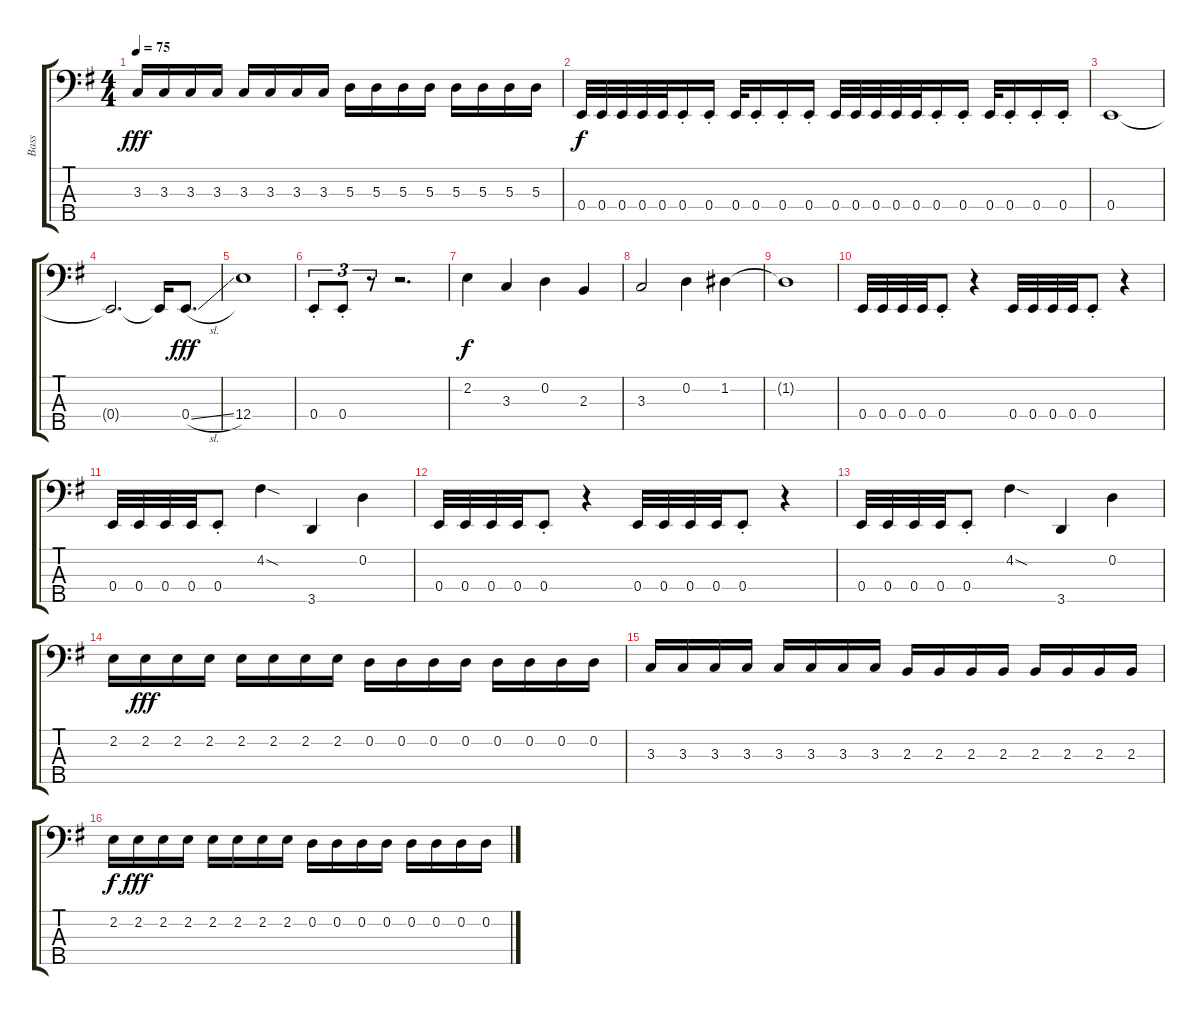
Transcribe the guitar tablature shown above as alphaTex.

\track ("Bass" "Bass") {instrument electricbassfinger}
\staff {score tabs}
\tuning (G2 D2 A1 E1 B0) {hide}
\ts (4 4)
\tempo 75
\clef f4
\ks g
3.3.16{dy fff} 3.3.16 3.3.16 3.3.16 3.3.16 3.3.16 3.3.16 3.3.16 5.3.16 5.3.16 5.3.16 5.3.16 5.3.16 5.3.16 5.3.16 5.3.16 |
0.4.32{dy f} 0.4.32 0.4.32 0.4.32 0.4.32 0.4{st}.16 0.4{st}.16 0.4.32 0.4{st}.16 0.4{st}.16 0.4{st}.16 0.4.32 0.4.32 0.4.32 0.4.32 0.4.32 0.4{st}.16 0.4{st}.16 0.4.32 0.4{st}.16 0.4{st}.16 0.4{st}.16 |
0.4.1 |
0.4{t}.2{d} 0.4{t}.16 0.4{sl}.8{d dy fff} |
12.4.1 |
0.4{st}.8{tu (3 2)} 0.4{st}.8{tu (3 2)} r.8{tu (3 2)} r.2{d} |
2.2.4{dy f} 3.3.4 0.2.4 2.3.4 |
3.3.2 0.2.4 1.2.4 |
1.2{t}.1 |
0.4.32 0.4.32 0.4.32 0.4.32 0.4{st}.8 r.4 0.4.32 0.4.32 0.4.32 0.4.32 0.4{st}.8 r.4 |
0.4.32 0.4.32 0.4.32 0.4.32 0.4{st}.8 4.2{sod}.4 3.5.4 0.2.4 |
0.4.32 0.4.32 0.4.32 0.4.32 0.4{st}.8 r.4 0.4.32 0.4.32 0.4.32 0.4.32 0.4{st}.8 r.4 |
0.4.32 0.4.32 0.4.32 0.4.32 0.4{st}.8 4.2{sod}.4 3.5.4 0.2.4 |
2.2.16 2.2.16{dy fff} 2.2.16 2.2.16 2.2.16 2.2.16 2.2.16 2.2.16 0.2.16 0.2.16 0.2.16 0.2.16 0.2.16 0.2.16 0.2.16 0.2.16 |
3.3.16 3.3.16 3.3.16 3.3.16 3.3.16 3.3.16 3.3.16 3.3.16 2.3.16 2.3.16 2.3.16 2.3.16 2.3.16 2.3.16 2.3.16 2.3.16 |
2.2.16{dy f} 2.2.16{dy fff} 2.2.16 2.2.16 2.2.16 2.2.16 2.2.16 2.2.16 0.2.16 0.2.16 0.2.16 0.2.16 0.2.16 0.2.16 0.2.16 0.2.16
